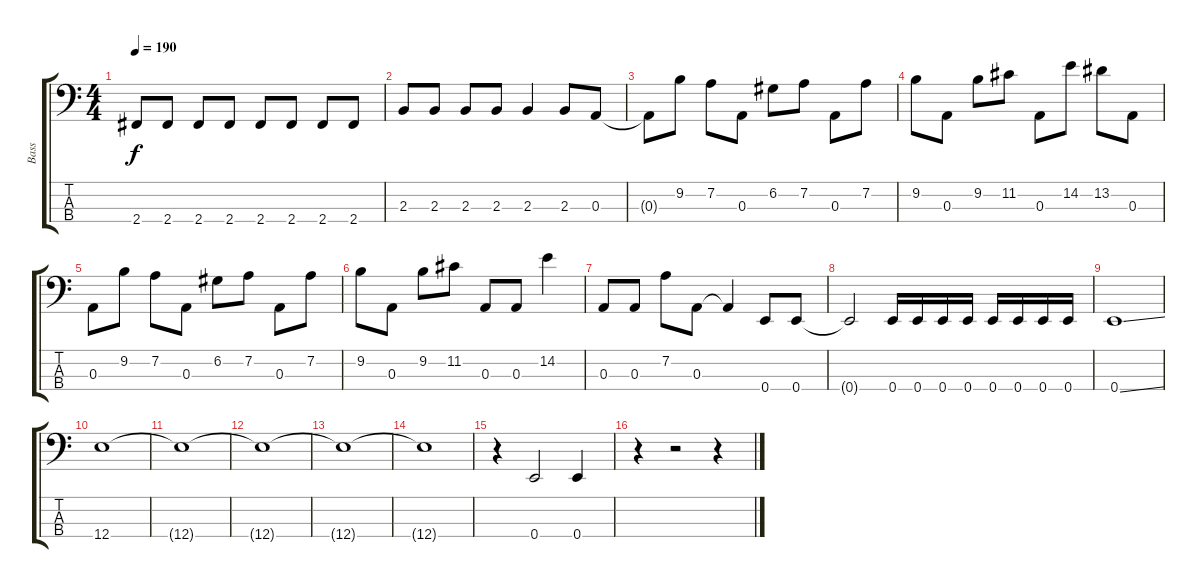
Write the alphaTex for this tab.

\track ("Bass" "Bass") {instrument electricbasspick}
\staff {score tabs}
\tuning (G2 D2 A1 E1) {hide}
\ts (4 4)
\tempo 190
\clef f4
\ks c
2.4.8{dy f} 2.4.8 2.4.8 2.4.8 2.4.8 2.4.8 2.4.8 2.4.8 |
2.3.8 2.3.8 2.3.8 2.3.8 2.3.4 2.3.8 0.3.8 |
0.3{t}.8 9.2.8 7.2.8 0.3.8 6.2.8 7.2.8 0.3.8 7.2.8 |
9.2.8 0.3.8 9.2.8 11.2.8 0.3.8 14.2.8 13.2.8 0.3.8 |
0.3.8 9.2.8 7.2.8 0.3.8 6.2.8 7.2.8 0.3.8 7.2.8 |
9.2.8 0.3.8 9.2.8 11.2.8 0.3.8 0.3.8 14.2.4 |
0.3.8 0.3.8 7.2.8 0.3.8 0.3{t}.4 0.4.8 0.4.8 |
0.4{t}.2 0.4.16 0.4.16 0.4.16 0.4.16 0.4.16 0.4.16 0.4.16 0.4.16 |
0.4{ss}.1 |
12.4.1 |
12.4{t}.1 |
12.4{t}.1 |
12.4{t}.1 |
12.4{t}.1 |
r.4 0.4.2 0.4.4 |
r.4 r.2 r.4
